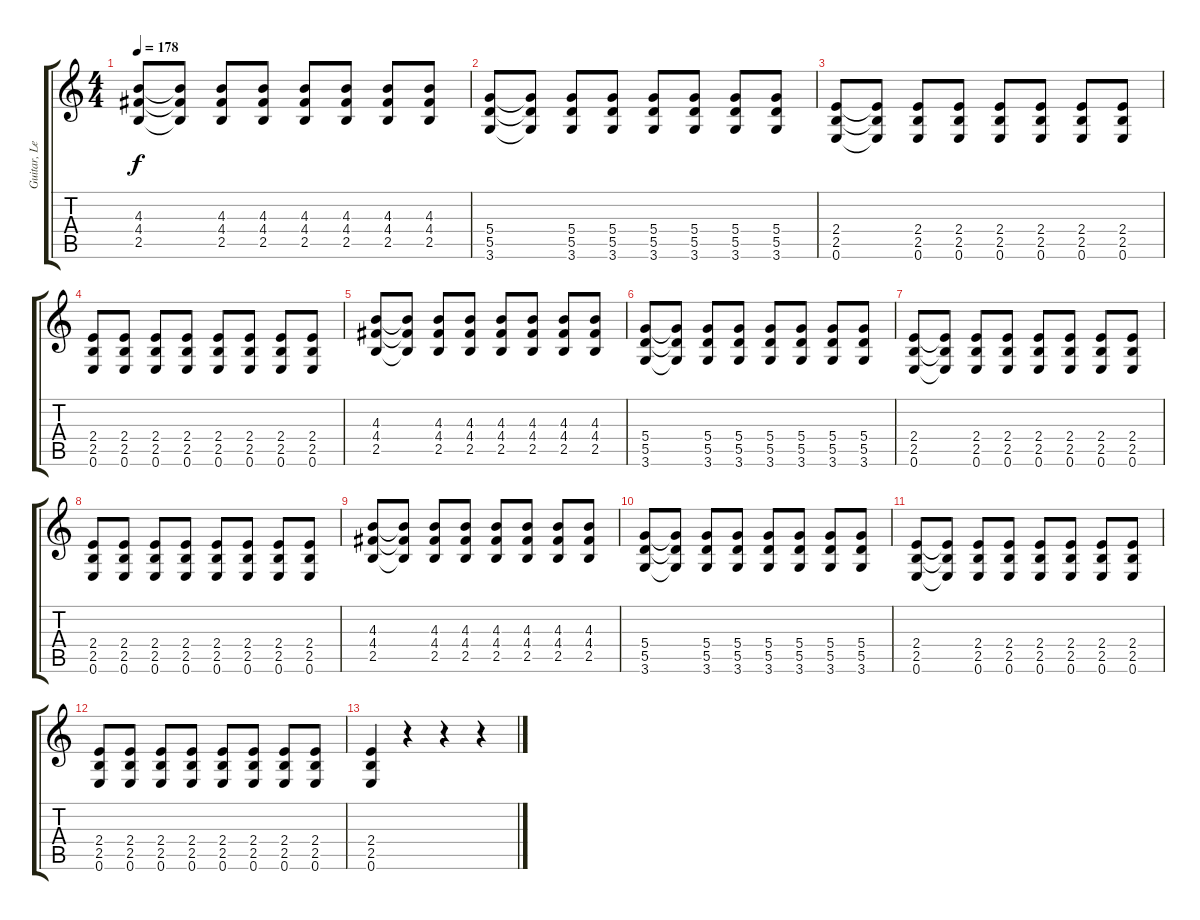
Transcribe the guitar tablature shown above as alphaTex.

\track ("Guitar, Lead" "Guitar, Le") {instrument overdrivenguitar}
\staff {score tabs}
\tuning (E4 B3 G3 D3 A2 E2) {hide}
\ts (4 4)
\tempo 178
\clef g2
\ks c
(4.3 4.4 2.5).8{dy f} (4.3{t} 4.4{t} 2.5{t}).8 (4.3 4.4 2.5).8 (4.3 4.4 2.5).8 (4.3 4.4 2.5).8 (4.3 4.4 2.5).8 (4.3 4.4 2.5).8 (4.3 4.4 2.5).8 |
(5.4 5.5 3.6).8 (5.4{t} 5.5{t} 3.6{t}).8 (5.4 5.5 3.6).8 (5.4 5.5 3.6).8 (5.4 5.5 3.6).8 (5.4 5.5 3.6).8 (5.4 5.5 3.6).8 (5.4 5.5 3.6).8 |
(2.4 2.5 0.6).8 (2.4{t} 2.5{t} 0.6{t}).8 (2.4 2.5 0.6).8 (2.4 2.5 0.6).8 (2.4 2.5 0.6).8 (2.4 2.5 0.6).8 (2.4 2.5 0.6).8 (2.4 2.5 0.6).8 |
(2.4 2.5 0.6).8 (2.4 2.5 0.6).8 (2.4 2.5 0.6).8 (2.4 2.5 0.6).8 (2.4 2.5 0.6).8 (2.4 2.5 0.6).8 (2.4 2.5 0.6).8 (2.4 2.5 0.6).8 |
(4.3 4.4 2.5).8 (4.3{t} 4.4{t} 2.5{t}).8 (4.3 4.4 2.5).8 (4.3 4.4 2.5).8 (4.3 4.4 2.5).8 (4.3 4.4 2.5).8 (4.3 4.4 2.5).8 (4.3 4.4 2.5).8 |
(5.4 5.5 3.6).8 (5.4{t} 5.5{t} 3.6{t}).8 (5.4 5.5 3.6).8 (5.4 5.5 3.6).8 (5.4 5.5 3.6).8 (5.4 5.5 3.6).8 (5.4 5.5 3.6).8 (5.4 5.5 3.6).8 |
(2.4 2.5 0.6).8 (2.4{t} 2.5{t} 0.6{t}).8 (2.4 2.5 0.6).8 (2.4 2.5 0.6).8 (2.4 2.5 0.6).8 (2.4 2.5 0.6).8 (2.4 2.5 0.6).8 (2.4 2.5 0.6).8 |
(2.4 2.5 0.6).8 (2.4 2.5 0.6).8 (2.4 2.5 0.6).8 (2.4 2.5 0.6).8 (2.4 2.5 0.6).8 (2.4 2.5 0.6).8 (2.4 2.5 0.6).8 (2.4 2.5 0.6).8 |
(4.3 4.4 2.5).8 (4.3{t} 4.4{t} 2.5{t}).8 (4.3 4.4 2.5).8 (4.3 4.4 2.5).8 (4.3 4.4 2.5).8 (4.3 4.4 2.5).8 (4.3 4.4 2.5).8 (4.3 4.4 2.5).8 |
(5.4 5.5 3.6).8 (5.4{t} 5.5{t} 3.6{t}).8 (5.4 5.5 3.6).8 (5.4 5.5 3.6).8 (5.4 5.5 3.6).8 (5.4 5.5 3.6).8 (5.4 5.5 3.6).8 (5.4 5.5 3.6).8 |
(2.4 2.5 0.6).8 (2.4{t} 2.5{t} 0.6{t}).8 (2.4 2.5 0.6).8 (2.4 2.5 0.6).8 (2.4 2.5 0.6).8 (2.4 2.5 0.6).8 (2.4 2.5 0.6).8 (2.4 2.5 0.6).8 |
(2.4 2.5 0.6).8 (2.4 2.5 0.6).8 (2.4 2.5 0.6).8 (2.4 2.5 0.6).8 (2.4 2.5 0.6).8 (2.4 2.5 0.6).8 (2.4 2.5 0.6).8 (2.4 2.5 0.6).8 |
(2.4 2.5 0.6).4 r.4 r.4 r.4
